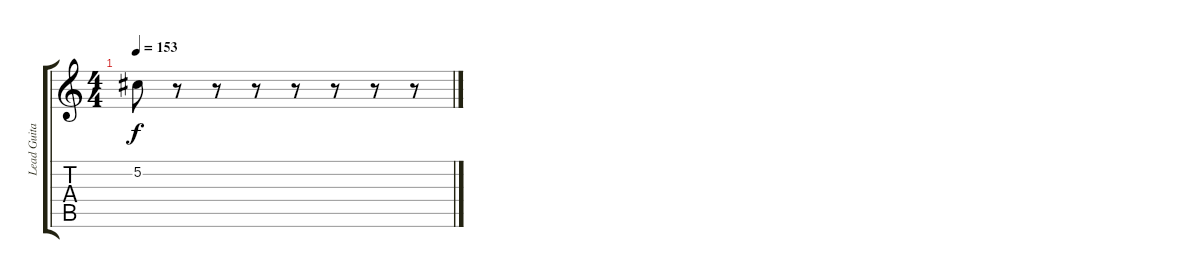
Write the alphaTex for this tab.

\track ("Lead Guitar" "Lead Guita") {instrument distortionguitar}
\staff {score tabs}
\tuning (Db4 Ab3 E3 B2 Gb2 B1) {hide}
\ts (4 4)
\tempo 153
\clef g2
\ks c
5.2.8{dy f} r.8 r.8 r.8 r.8 r.8 r.8 r.8
